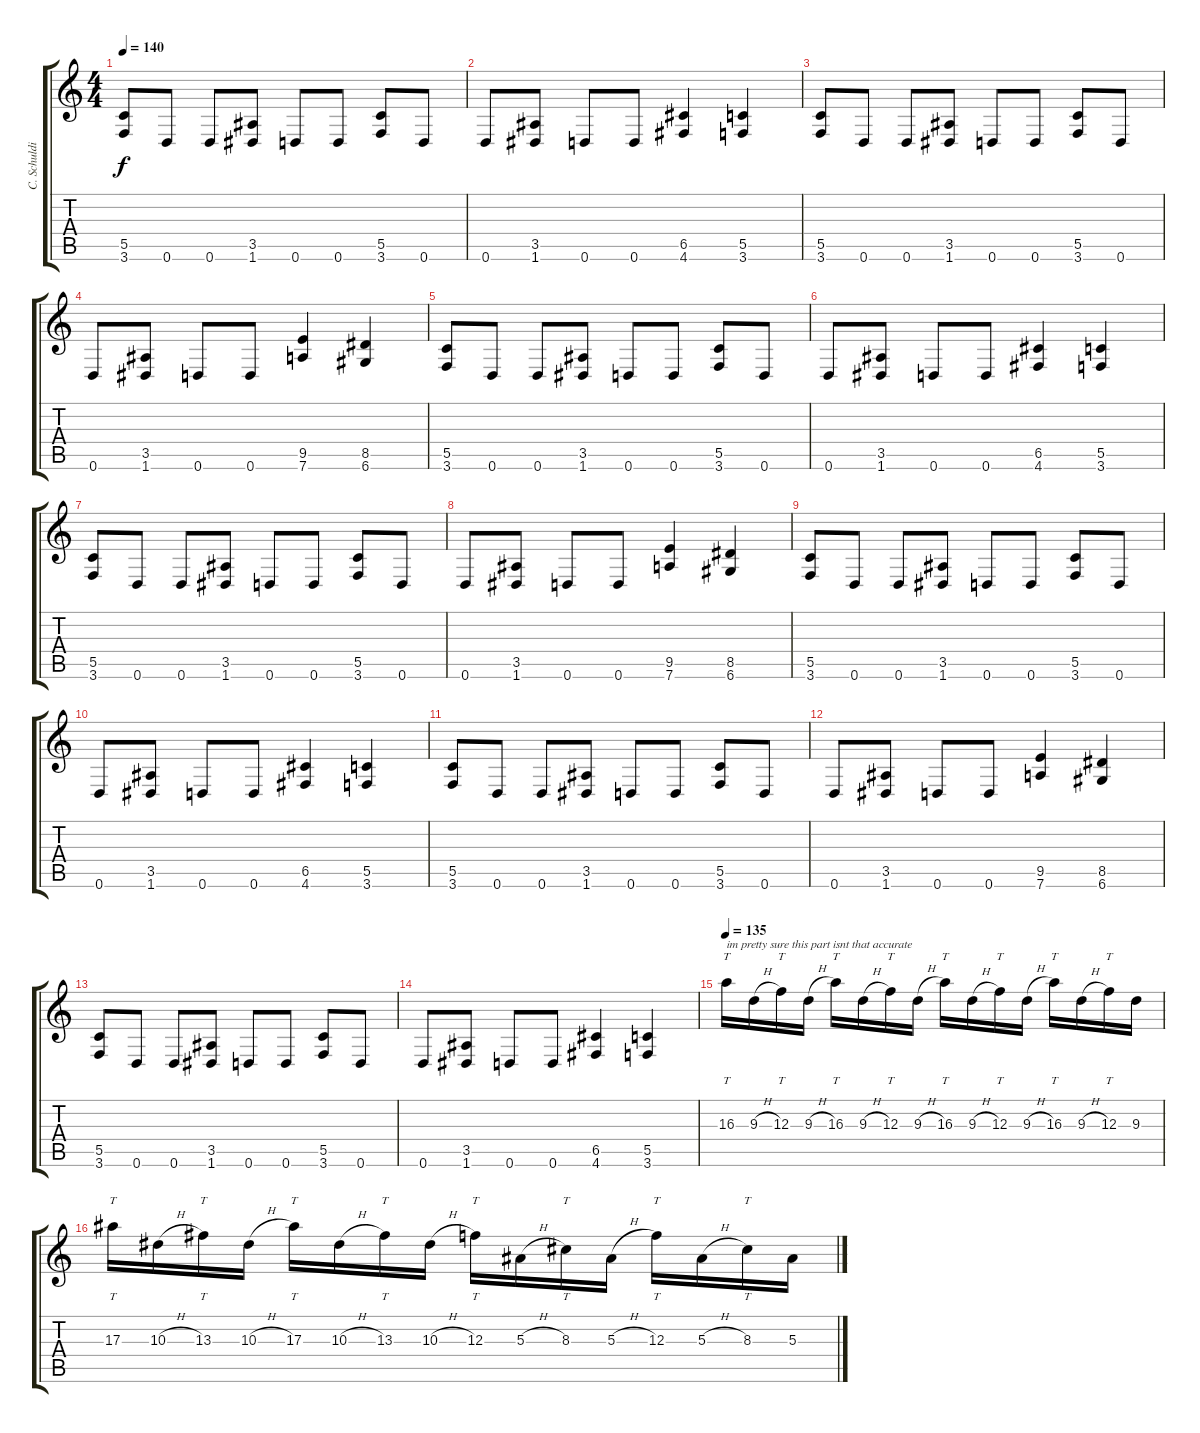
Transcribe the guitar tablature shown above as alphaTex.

\track ("C. Schuldiner" "C. Schuldi") {instrument distortionguitar}
\staff {score tabs}
\tuning (D4 A3 F3 C3 G2 D2) {hide}
\ts (4 4)
\tempo 140
\clef g2
\ks c
(5.5 3.6).8{dy f} 0.6.8 0.6.8 (3.5 1.6).8 0.6.8 0.6.8 (5.5 3.6).8 0.6.8 |
0.6.8 (3.5 1.6).8 0.6.8 0.6.8 (6.5 4.6).4 (5.5 3.6).4 |
(5.5 3.6).8 0.6.8 0.6.8 (3.5 1.6).8 0.6.8 0.6.8 (5.5 3.6).8 0.6.8 |
0.6.8 (3.5 1.6).8 0.6.8 0.6.8 (9.5 7.6).4 (8.5 6.6).4 |
(5.5 3.6).8 0.6.8 0.6.8 (3.5 1.6).8 0.6.8 0.6.8 (5.5 3.6).8 0.6.8 |
0.6.8 (3.5 1.6).8 0.6.8 0.6.8 (6.5 4.6).4 (5.5 3.6).4 |
(5.5 3.6).8 0.6.8 0.6.8 (3.5 1.6).8 0.6.8 0.6.8 (5.5 3.6).8 0.6.8 |
0.6.8 (3.5 1.6).8 0.6.8 0.6.8 (9.5 7.6).4 (8.5 6.6).4 |
(5.5 3.6).8 0.6.8 0.6.8 (3.5 1.6).8 0.6.8 0.6.8 (5.5 3.6).8 0.6.8 |
0.6.8 (3.5 1.6).8 0.6.8 0.6.8 (6.5 4.6).4 (5.5 3.6).4 |
(5.5 3.6).8 0.6.8 0.6.8 (3.5 1.6).8 0.6.8 0.6.8 (5.5 3.6).8 0.6.8 |
0.6.8 (3.5 1.6).8 0.6.8 0.6.8 (9.5 7.6).4 (8.5 6.6).4 |
(5.5 3.6).8 0.6.8 0.6.8 (3.5 1.6).8 0.6.8 0.6.8 (5.5 3.6).8 0.6.8 |
0.6.8 (3.5 1.6).8 0.6.8 0.6.8 (6.5 4.6).4 (5.5 3.6).4 |
\tempo 135
16.3.16{tt txt "im pretty sure this part isnt that accurate"} 9.3{h}.16 12.3.16{tt} 9.3{h}.16 16.3.16{tt} 9.3{h}.16 12.3.16{tt} 9.3{h}.16 16.3.16{tt} 9.3{h}.16 12.3.16{tt} 9.3{h}.16 16.3.16{tt} 9.3{h}.16 12.3.16{tt} 9.3.16 |
17.3.16{tt} 10.3{h}.16 13.3.16{tt} 10.3{h}.16 17.3.16{tt} 10.3{h}.16 13.3.16{tt} 10.3{h}.16 12.3.16{tt} 5.3{h}.16 8.3.16{tt} 5.3{h}.16 12.3.16{tt} 5.3{h}.16 8.3.16{tt} 5.3{h}.16
